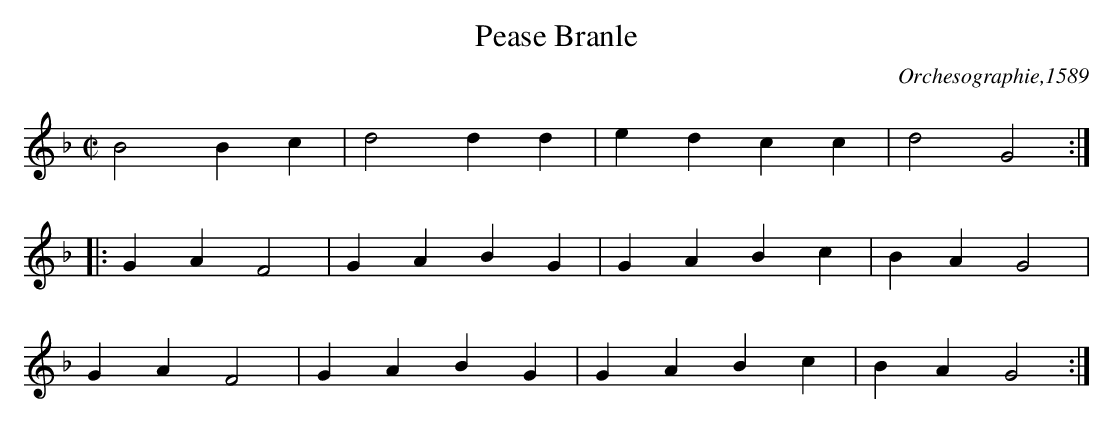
X:1
T:Pease Branle
C:Orchesographie,1589
L:1/4
M:C|
K:GDor
B2 Bc | d2 dd | ed cc | d2 G2 ::
GA F2 | GA BG | GA Bc | BA G2 |
GA F2 | GA BG | GA Bc | BA G2 :|
